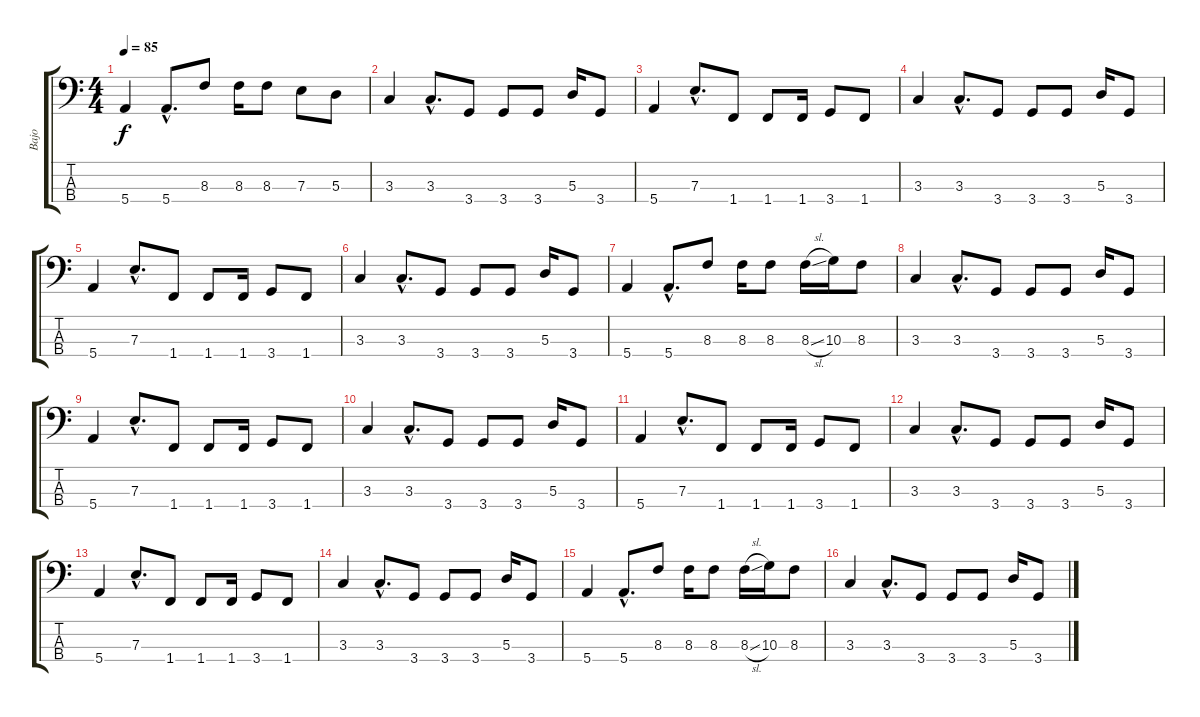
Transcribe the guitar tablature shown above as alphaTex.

\track ("Bajo" "Bajo") {instrument electricbassfinger}
\staff {score tabs}
\tuning (G2 D2 A1 E1) {hide}
\ts (4 4)
\tempo 85
\clef f4
\ks c
5.4.4{dy f} 5.4{hac}.8{d} 8.3.8 8.3.16 8.3.8 7.3.8 5.3.8 |
3.3.4 3.3{hac}.8{d} 3.4.8 3.4.8 3.4.8 5.3.16 3.4.8 |
5.4.4 7.3{hac}.8{d} 1.4.8 1.4.8 1.4.16 3.4.8 1.4.8 |
3.3.4 3.3{hac}.8{d} 3.4.8 3.4.8 3.4.8 5.3.16 3.4.8 |
5.4.4 7.3{hac}.8{d} 1.4.8 1.4.8 1.4.16 3.4.8 1.4.8 |
3.3.4 3.3{hac}.8{d} 3.4.8 3.4.8 3.4.8 5.3.16 3.4.8 |
5.4.4 5.4{hac}.8{d} 8.3.8 8.3.16 8.3.8 8.3{sl}.16 10.3.16 8.3.8 |
3.3.4 3.3{hac}.8{d} 3.4.8 3.4.8 3.4.8 5.3.16 3.4.8 |
5.4.4 7.3{hac}.8{d} 1.4.8 1.4.8 1.4.16 3.4.8 1.4.8 |
3.3.4 3.3{hac}.8{d} 3.4.8 3.4.8 3.4.8 5.3.16 3.4.8 |
5.4.4 7.3{hac}.8{d} 1.4.8 1.4.8 1.4.16 3.4.8 1.4.8 |
3.3.4 3.3{hac}.8{d} 3.4.8 3.4.8 3.4.8 5.3.16 3.4.8 |
5.4.4 7.3{hac}.8{d} 1.4.8 1.4.8 1.4.16 3.4.8 1.4.8 |
3.3.4 3.3{hac}.8{d} 3.4.8 3.4.8 3.4.8 5.3.16 3.4.8 |
5.4.4 5.4{hac}.8{d} 8.3.8 8.3.16 8.3.8 8.3{sl}.16 10.3.16 8.3.8 |
3.3.4 3.3{hac}.8{d} 3.4.8 3.4.8 3.4.8 5.3.16 3.4.8
